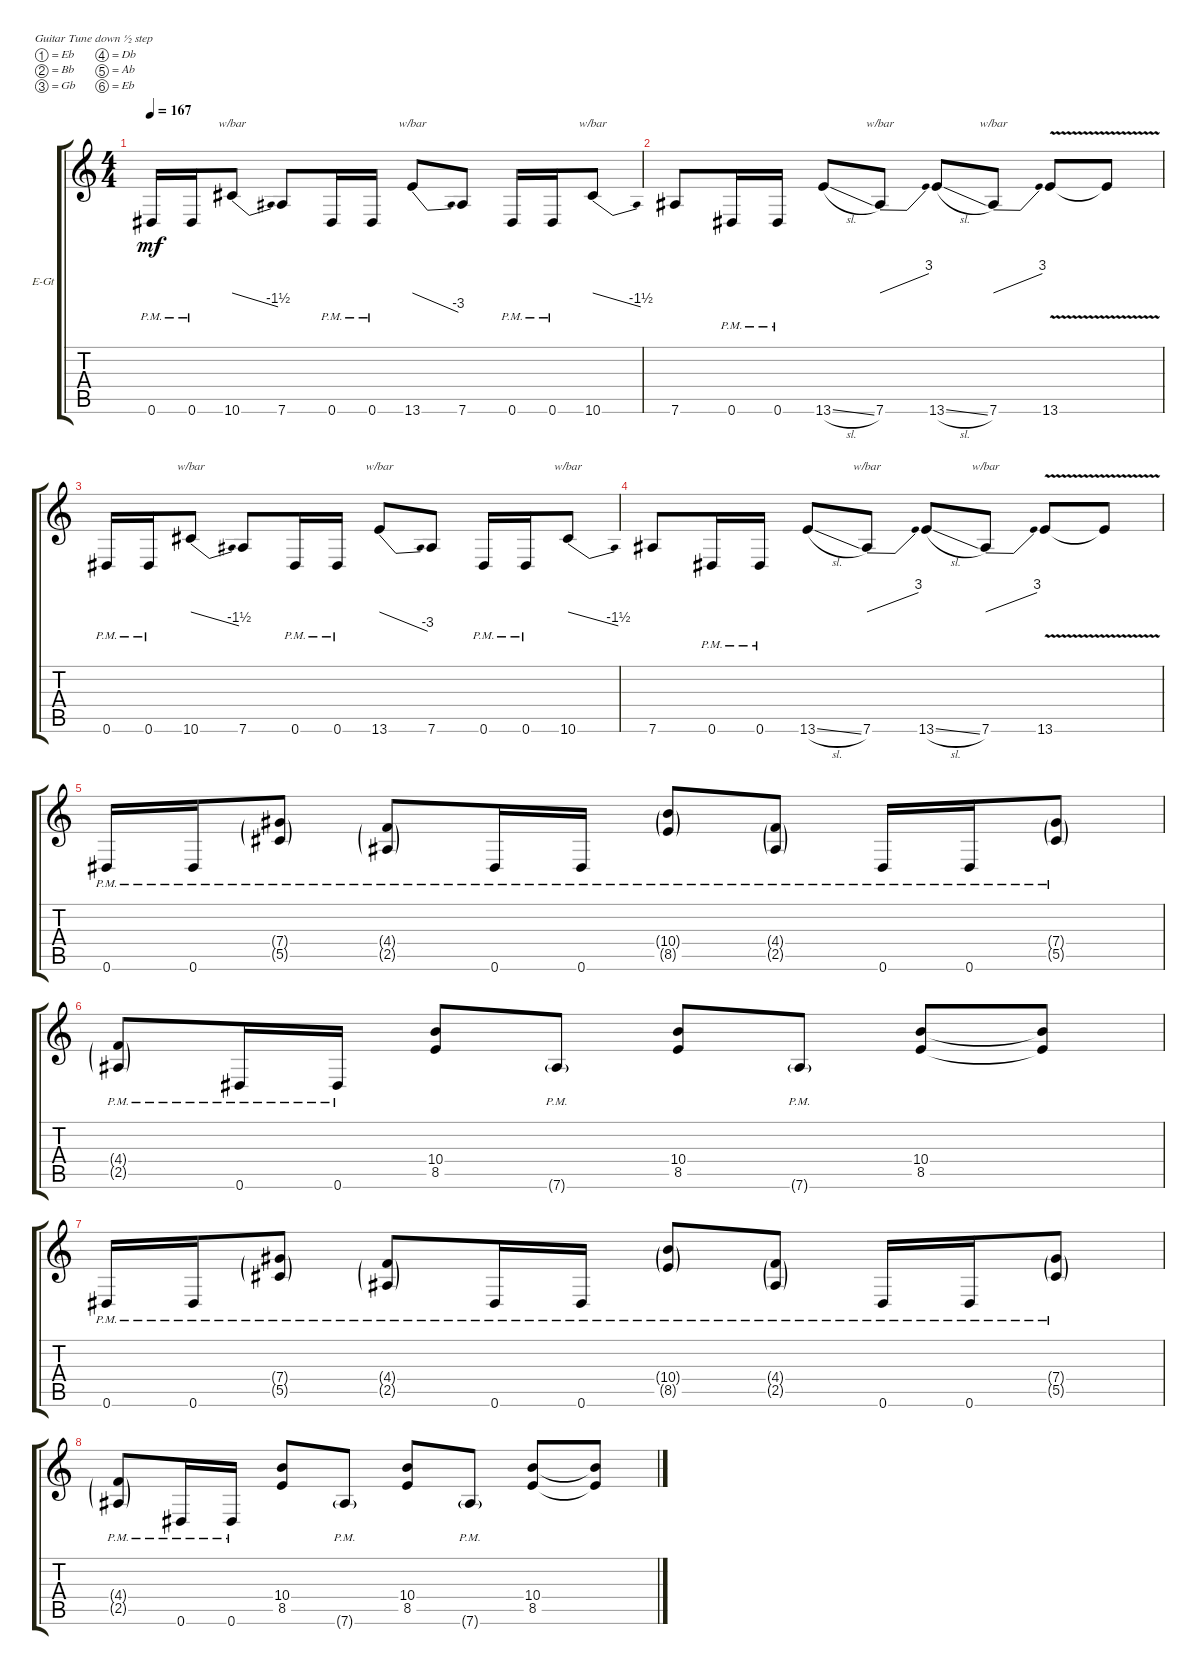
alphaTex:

\bracketExtendMode groupsimilarinstruments
\firstSystemTrackNameOrientation horizontal
\otherSystemsTrackNameOrientation horizontal
\track ("right" "E-Gt") {instrument distortionguitar}
\staff {score tabs}
\tuning (Eb4 Bb3 Gb3 Db3 Ab2 Eb2)
\ts (4 4)
\tempo 167
\clef g2
\ks c
0.6{pm}.16{dy mf} 0.6{pm}.16 10.6.8{tbe (dive default 48.6 0 60 -6)} 7.6.8 0.6{pm}.16 0.6{pm}.16 13.6.8{tbe (dive default 42 0 59.4 -12)} 7.6.8 0.6{pm}.16 0.6{pm}.16 10.6.8{tbe (dive default 41.4 0 60 -6)} |
7.6.8 0.6{pm}.16 0.6{pm}.16 13.6{sl}.8 7.6.8{tbe (dive default 46.199999999999996 0 60 12)} 13.6{sl}.8 7.6.8{tbe (dive default 51.6 0 60 12)} 13.6{v}.8 13.6{v t}.8 |
0.6{pm}.16 0.6{pm}.16 10.6.8{tbe (dive default 48.6 0 60 -6)} 7.6.8 0.6{pm}.16 0.6{pm}.16 13.6.8{tbe (dive default 42 0 59.4 -12)} 7.6.8 0.6{pm}.16 0.6{pm}.16 10.6.8{tbe (dive default 41.4 0 60 -6)} |
7.6.8 0.6{pm}.16 0.6{pm}.16 13.6{sl}.8 7.6.8{tbe (dive default 46.199999999999996 0 60 12)} 13.6{sl}.8 7.6.8{tbe (dive default 51.6 0 60 12)} 13.6{v}.8 13.6{v t}.8 |
0.6{pm}.16 0.6{pm}.16 (5.5{g pm} 7.4{g pm}).8 (2.5{g pm} 4.4{g pm}).8 0.6{pm}.16 0.6{pm}.16 (8.5{g pm} 10.4{g pm}).8 (2.5{g pm} 4.4{g pm}).8 0.6{pm}.16 0.6{pm}.16 (5.5{g pm} 7.4{g pm}).8 |
(2.5{g pm} 4.4{g pm}).8 0.6{pm}.16 0.6{pm}.16 (8.5 10.4).8 7.6{g pm}.8 (8.5 10.4).8 7.6{g pm}.8 (8.5 10.4).8 (10.4{t} 8.5{t}).8 |
0.6{pm}.16 0.6{pm}.16 (5.5{g pm} 7.4{g pm}).8 (2.5{g pm} 4.4{g pm}).8 0.6{pm}.16 0.6{pm}.16 (8.5{g pm} 10.4{g pm}).8 (2.5{g pm} 4.4{g pm}).8 0.6{pm}.16 0.6{pm}.16 (5.5{g pm} 7.4{g pm}).8 |
(2.5{g pm} 4.4{g pm}).8 0.6{pm}.16 0.6{pm}.16 (8.5 10.4).8 7.6{g pm}.8 (8.5 10.4).8 7.6{g pm}.8 (8.5 10.4).8 (10.4{t} 8.5{t}).8
